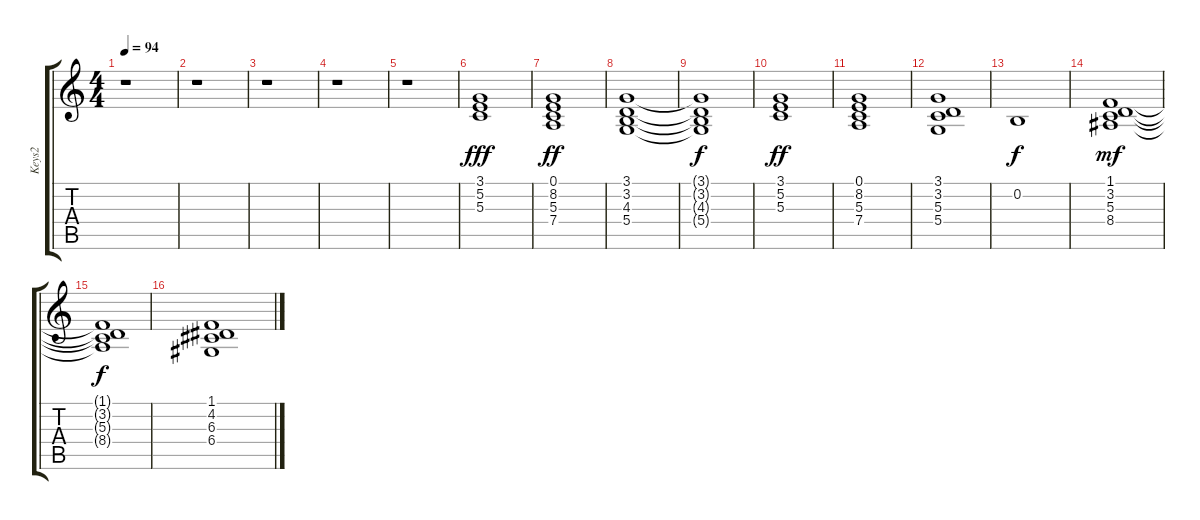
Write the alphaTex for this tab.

\track ("Keys2" "Keys2") {instrument stringensemble1}
\staff {score tabs}
\tuning (E4 B3 G3 D3 A2 E2) {hide}
\ts (4 4)
\tempo 94
\clef g2
\ks c
r.1{dy f} |
r.1 |
r.1 |
r.1 |
r.1 |
(3.1 5.2 5.3).1{dy fff} |
(0.1 8.2 5.3 7.4).1{dy ff volume 16} |
(3.1 3.2 4.3 5.4).1 |
(3.1{t} 3.2{t} 4.3{t} 5.4{t}).1{dy f} |
(3.1 5.2 5.3).1{dy ff} |
(0.1 8.2 5.3 7.4).1 |
(3.1 3.2 5.3 5.4).1 |
0.2.1{dy f} |
(1.1 3.2 5.3 8.4).1{dy mf} |
(1.1{t} 3.2{t} 5.3{t} 8.4{t}).1{dy f} |
(1.1 4.2 6.3 6.4).1
